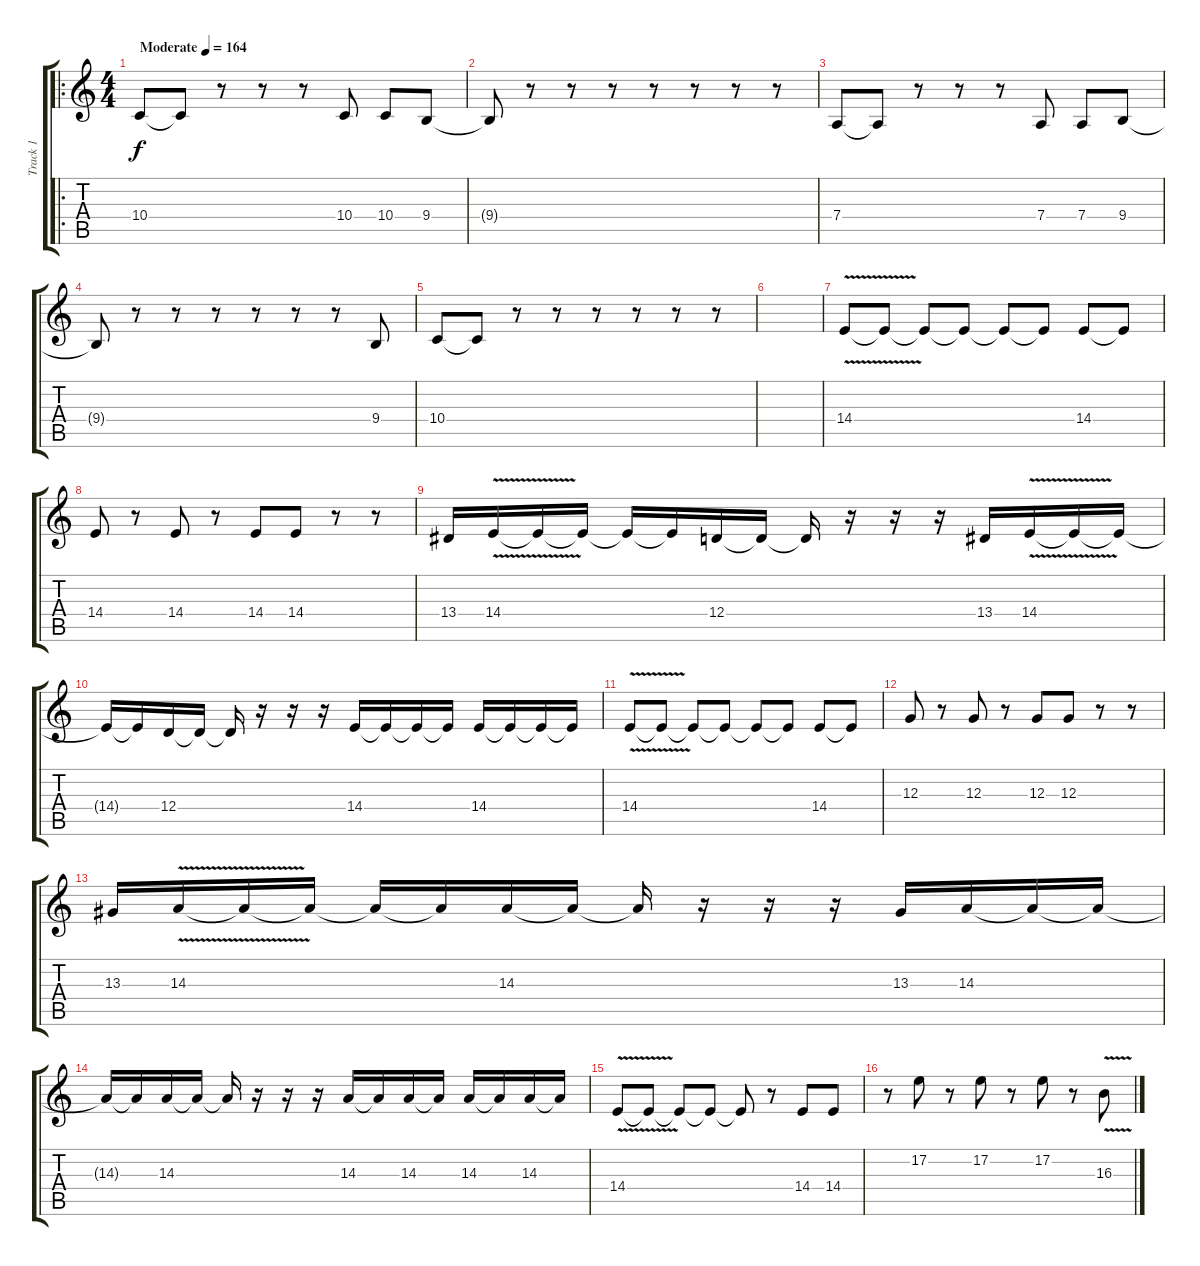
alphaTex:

\track ("Track 1" "Track 1") {instrument lead5charang}
\staff {score tabs}
\tuning (E4 B3 G3 D3 A2 E2) {hide}
\ro
\ts (4 4)
\tempo (164 "Moderate")
\clef g2
\ks c
10.4.8{dy f instrument lead5charang} 10.4{t}.8 r.8 r.8 r.8 10.4.8 10.4.8 9.4.8 |
9.4{t}.8 r.8 r.8 r.8 r.8 r.8 r.8 r.8 |
7.4.8 7.4{t}.8 r.8 r.8 r.8 7.4.8 7.4.8 9.4.8 |
9.4{t}.8 r.8 r.8 r.8 r.8 r.8 r.8 9.4.8 |
10.4.8 10.4{t}.8 r.8 r.8 r.8 r.8 r.8 r.8 |
|
14.4{v}.8 14.4{t}.8 14.4{t}.8 14.4{t}.8 14.4{t}.8 14.4{t}.8 14.4.8 14.4{t}.8 |
14.4.8 r.8 14.4.8 r.8 14.4.8 14.4.8 r.8 r.8 |
13.4.16 14.4{v}.16 14.4{t}.16 14.4{t}.16 14.4{t}.16 14.4{t}.16 12.4.16 12.4{t}.16 12.4{t}.16 r.16 r.16 r.16 13.4.16 14.4{v}.16 14.4{t}.16 14.4{t}.16 |
14.4{t}.16 14.4{t}.16 12.4.16 12.4{t}.16 12.4{t}.16 r.16 r.16 r.16 14.4.16 14.4{t}.16 14.4{t}.16 14.4{t}.16 14.4.16 14.4{t}.16 14.4{t}.16 14.4{t}.16 |
14.4{v}.8 14.4{t}.8 14.4{t}.8 14.4{t}.8 14.4{t}.8 14.4{t}.8 14.4.8 14.4{t}.8 |
12.3.8 r.8 12.3.8 r.8 12.3.8 12.3.8 r.8 r.8 |
13.3.16 14.3{v}.16 14.3{t}.16 14.3{t}.16 14.3{t}.16 14.3{t}.16 14.3.16 14.3{t}.16 14.3{t}.16 r.16 r.16 r.16 13.3.16 14.3.16 14.3{t}.16 14.3{t}.16 |
14.3{t}.16 14.3{t}.16 14.3.16 14.3{t}.16 14.3{t}.16 r.16 r.16 r.16 14.3.16 14.3{t}.16 14.3.16 14.3{t}.16 14.3.16 14.3{t}.16 14.3.16 14.3{t}.16 |
14.4{v}.8 14.4{t}.8 14.4{t}.8 14.4{t}.8 14.4{t}.8 r.8 14.4.8 14.4.8 |
r.8 17.2.8 r.8 17.2.8 r.8 17.2.8 r.8 16.3{v}.8
